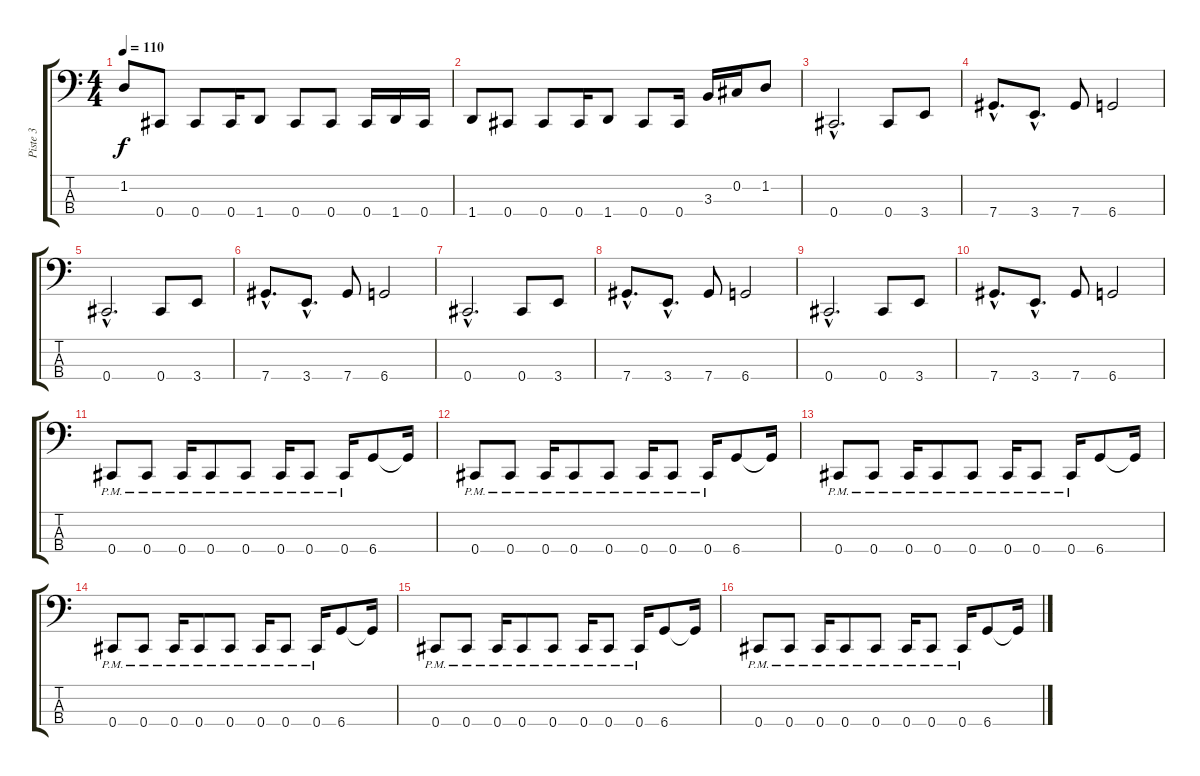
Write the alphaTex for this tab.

\track ("Piste 3" "Piste 3") {instrument electricbassfinger}
\staff {score tabs}
\tuning (Gb2 Db2 Ab1 Db1) {hide}
\ts (4 4)
\tempo 110
\clef f4
\ks c
1.2.8{dy f} 0.4.8 0.4.8 0.4.16 1.4.8 0.4.8 0.4.8 0.4.16 1.4.16 0.4.16 |
1.4.8 0.4.8 0.4.8 0.4.16 1.4.8 0.4.8 0.4.16 3.3.16 0.2.16 1.2.8 |
0.4{hac}.2{d} 0.4.8 3.4.8 |
7.4{hac}.8{d} 3.4{hac}.8{d} 7.4.8 6.4.2 |
0.4{hac}.2{d} 0.4.8 3.4.8 |
7.4{hac}.8{d} 3.4{hac}.8{d} 7.4.8 6.4.2 |
0.4{hac}.2{d} 0.4.8 3.4.8 |
7.4{hac}.8{d} 3.4{hac}.8{d} 7.4.8 6.4.2 |
0.4{hac}.2{d} 0.4.8 3.4.8 |
7.4{hac}.8{d} 3.4{hac}.8{d} 7.4.8 6.4.2 |
0.4{pm}.8 0.4{pm}.8 0.4{pm}.16 0.4{pm}.8 0.4{pm}.8 0.4{pm}.16 0.4{pm}.8 0.4{pm}.16 6.4.8 6.4{t}.16 |
0.4{pm}.8 0.4{pm}.8 0.4{pm}.16 0.4{pm}.8 0.4{pm}.8 0.4{pm}.16 0.4{pm}.8 0.4{pm}.16 6.4.8 6.4{t}.16 |
0.4{pm}.8 0.4{pm}.8 0.4{pm}.16 0.4{pm}.8 0.4{pm}.8 0.4{pm}.16 0.4{pm}.8 0.4{pm}.16 6.4.8 6.4{t}.16 |
0.4{pm}.8 0.4{pm}.8 0.4{pm}.16 0.4{pm}.8 0.4{pm}.8 0.4{pm}.16 0.4{pm}.8 0.4{pm}.16 6.4.8 6.4{t}.16 |
0.4{pm}.8 0.4{pm}.8 0.4{pm}.16 0.4{pm}.8 0.4{pm}.8 0.4{pm}.16 0.4{pm}.8 0.4{pm}.16 6.4.8 6.4{t}.16 |
0.4{pm}.8 0.4{pm}.8 0.4{pm}.16 0.4{pm}.8 0.4{pm}.8 0.4{pm}.16 0.4{pm}.8 0.4{pm}.16 6.4.8 6.4{t}.16
